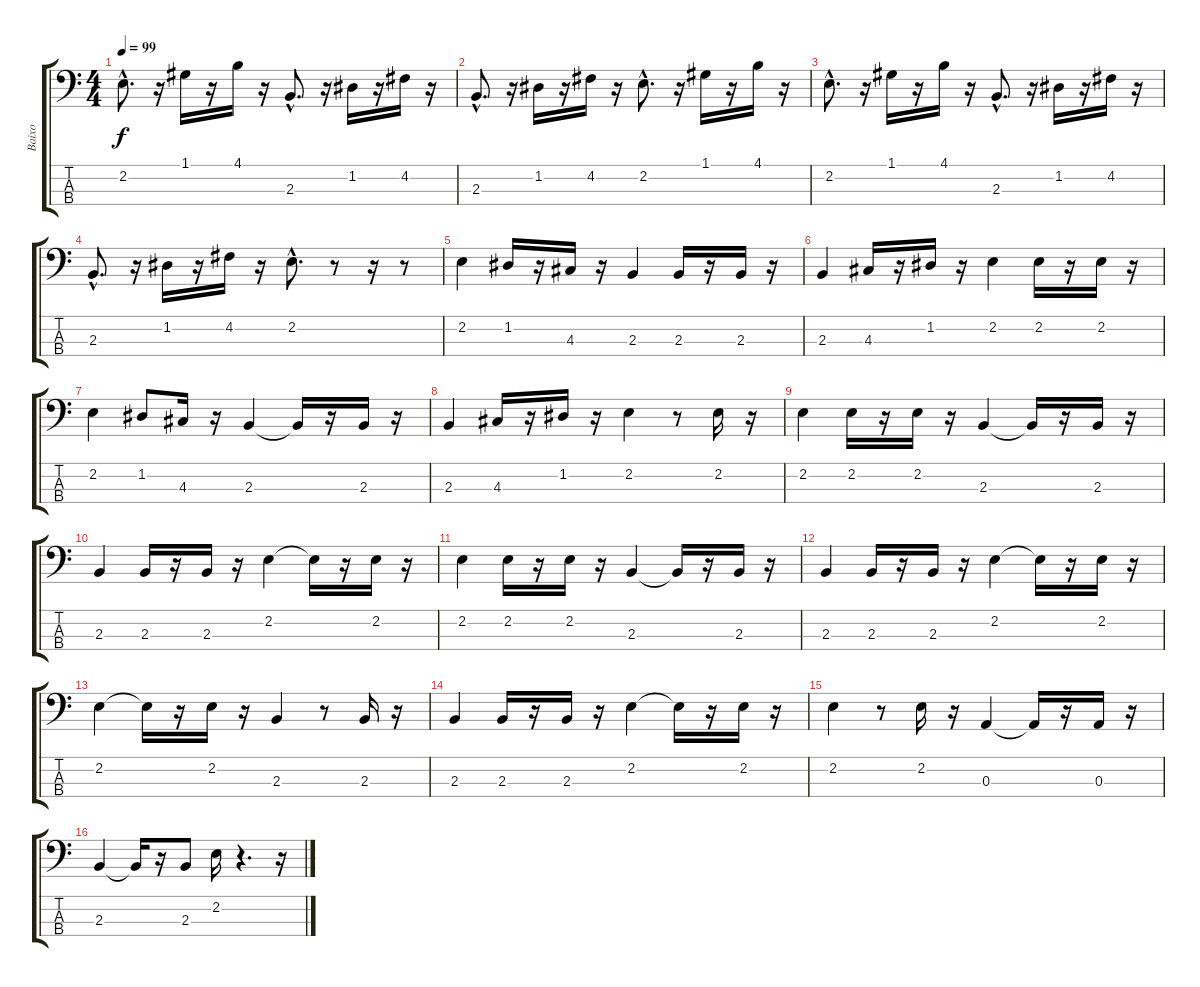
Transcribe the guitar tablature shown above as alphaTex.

\track ("Baixo" "Baixo") {instrument electricbassfinger}
\staff {score tabs}
\tuning (G2 D2 A1 E1) {hide}
\ts (4 4)
\tempo 99
\clef f4
\ks c
2.2{hac}.8{d dy f instrument electricbassfinger} r.16 1.1.16 r.16 4.1.16 r.16 2.3{hac}.8{d} r.16 1.2.16 r.16 4.2.16 r.16 |
2.3{hac}.8{d} r.16 1.2.16 r.16 4.2.16 r.16 2.2{hac}.8{d} r.16 1.1.16 r.16 4.1.16 r.16 |
2.2{hac}.8{d} r.16 1.1.16 r.16 4.1.16 r.16 2.3{hac}.8{d} r.16 1.2.16 r.16 4.2.16 r.16 |
2.3{hac}.8{d} r.16 1.2.16 r.16 4.2.16 r.16 2.2{hac}.8{d} r.8 r.16 r.8 |
2.2.4 1.2.16 r.16 4.3.16 r.16 2.3.4 2.3.16 r.16 2.3.16 r.16 |
2.3.4 4.3.16 r.16 1.2.16 r.16 2.2.4 2.2.16 r.16 2.2.16 r.16 |
2.2.4 1.2.8 4.3.16 r.16 2.3.4 2.3{t}.16 r.16 2.3.16 r.16 |
2.3.4 4.3.16 r.16 1.2.16 r.16 2.2.4 r.8 2.2.16 r.16 |
2.2.4 2.2.16 r.16 2.2.16 r.16 2.3.4 2.3{t}.16 r.16 2.3.16 r.16 |
2.3.4 2.3.16 r.16 2.3.16 r.16 2.2.4 2.2{t}.16 r.16 2.2.16 r.16 |
2.2.4 2.2.16 r.16 2.2.16 r.16 2.3.4 2.3{t}.16 r.16 2.3.16 r.16 |
2.3.4 2.3.16 r.16 2.3.16 r.16 2.2.4 2.2{t}.16 r.16 2.2.16 r.16 |
2.2.4 2.2{t}.16 r.16 2.2.16 r.16 2.3.4 r.8 2.3.16 r.16 |
2.3.4 2.3.16 r.16 2.3.16 r.16 2.2.4 2.2{t}.16 r.16 2.2.16 r.16 |
2.2.4 r.8 2.2.16 r.16 0.3.4 0.3{t}.16 r.16 0.3.16 r.16 |
2.3.4 2.3{t}.16 r.16 2.3.8 2.2.16 r.4{d} r.16
